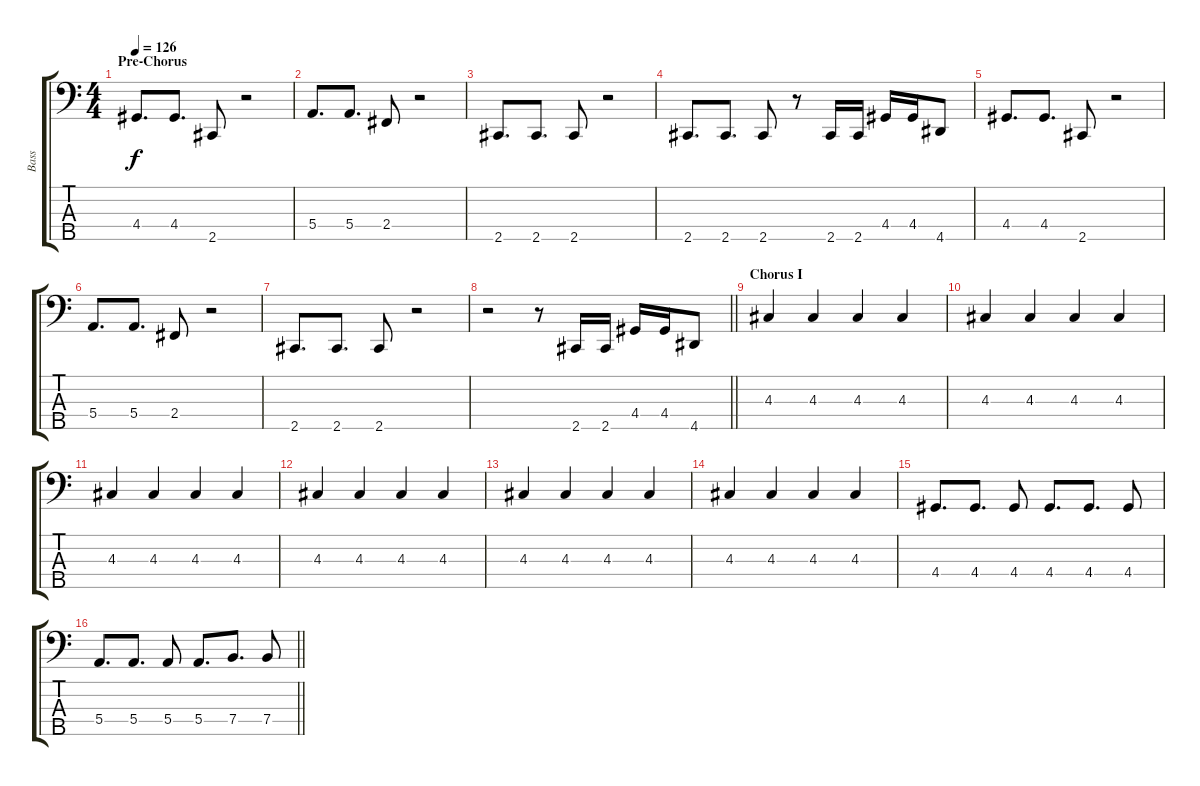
\track ("Bass" "Bass") {instrument synthbass2}
\staff {score tabs}
\tuning (G2 D2 A1 E1 B0) {hide}
\ts (4 4)
\section ("" "Pre-Chorus")
\tempo 126
\clef f4
\ks c
4.4.8{d dy f} 4.4.8{d} 2.5.8 r.2 |
5.4.8{d} 5.4.8{d} 2.4.8 r.2 |
2.5.8{d} 2.5.8{d} 2.5.8 r.2 |
2.5.8{d} 2.5.8{d} 2.5.8 r.8 2.5.16 2.5.16 4.4.16 4.4.16 4.5.8 |
4.4.8{d} 4.4.8{d} 2.5.8 r.2 |
5.4.8{d} 5.4.8{d} 2.4.8 r.2 |
2.5.8{d} 2.5.8{d} 2.5.8 r.2 |
\barLineRight lightlight
r.2 r.8 2.5.16 2.5.16 4.4.16 4.4.16 4.5.8 |
\section ("" "Chorus I")
4.3.4 4.3.4 4.3.4 4.3.4 |
4.3.4 4.3.4 4.3.4 4.3.4 |
4.3.4 4.3.4 4.3.4 4.3.4 |
4.3.4 4.3.4 4.3.4 4.3.4 |
4.3.4 4.3.4 4.3.4 4.3.4 |
4.3.4 4.3.4 4.3.4 4.3.4 |
4.4.8{d} 4.4.8{d} 4.4.8 4.4.8{d} 4.4.8{d} 4.4.8 |
\barLineRight lightlight
5.4.8{d} 5.4.8{d} 5.4.8 5.4.8{d} 7.4.8{d} 7.4.8
